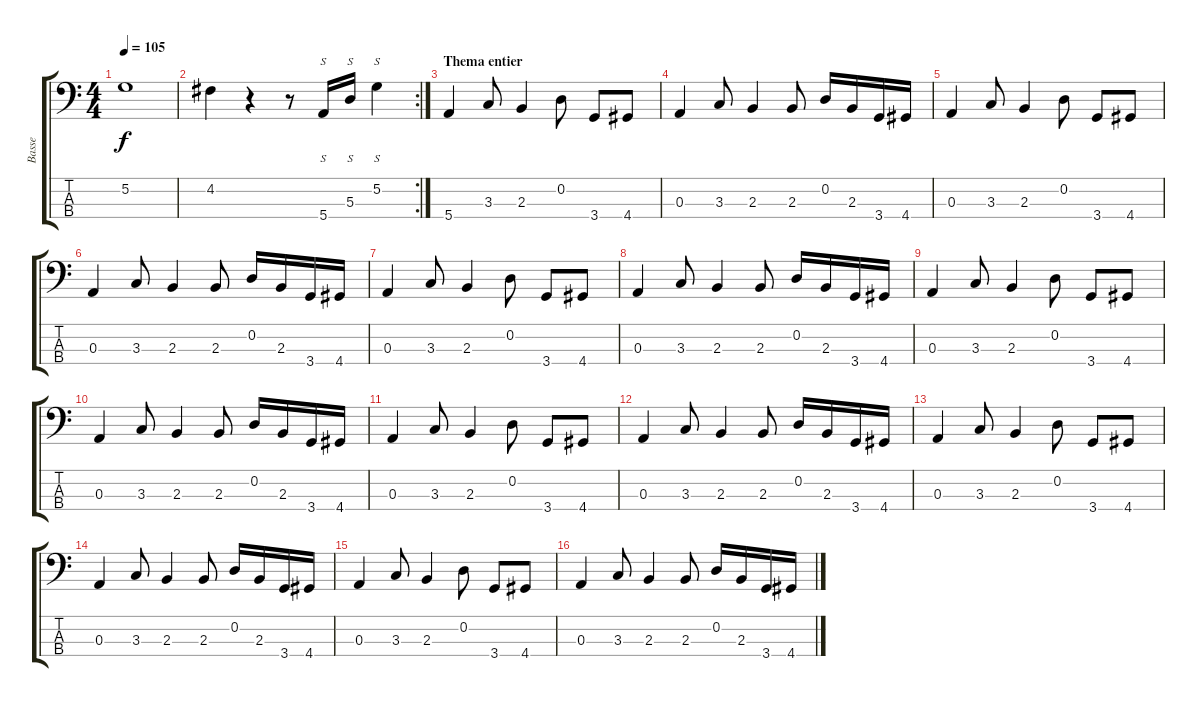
\track ("Basse" "Basse") {instrument slapbass1}
\staff {score tabs}
\tuning (G2 D2 A1 E1) {hide}
\ts (4 4)
\tempo 105
\clef f4
\ks c
5.2.1{dy f} |
\rc 2
4.2.4 r.4 r.8 5.4.16{s} 5.3.16{s} 5.2.4{s} |
\section ("" "Thema entier")
5.4.4 3.3.8 2.3.4 0.2.8 3.4.8 4.4.8 |
0.3.4 3.3.8 2.3.4 2.3.8 0.2.16 2.3.16 3.4.16 4.4.16 |
0.3.4 3.3.8 2.3.4 0.2.8 3.4.8 4.4.8 |
0.3.4 3.3.8 2.3.4 2.3.8 0.2.16 2.3.16 3.4.16 4.4.16 |
0.3.4 3.3.8 2.3.4 0.2.8 3.4.8 4.4.8 |
0.3.4 3.3.8 2.3.4 2.3.8 0.2.16 2.3.16 3.4.16 4.4.16 |
0.3.4 3.3.8 2.3.4 0.2.8 3.4.8 4.4.8 |
0.3.4 3.3.8 2.3.4 2.3.8 0.2.16 2.3.16 3.4.16 4.4.16 |
0.3.4 3.3.8 2.3.4 0.2.8 3.4.8 4.4.8 |
0.3.4 3.3.8 2.3.4 2.3.8 0.2.16 2.3.16 3.4.16 4.4.16 |
0.3.4 3.3.8 2.3.4 0.2.8 3.4.8 4.4.8 |
0.3.4 3.3.8 2.3.4 2.3.8 0.2.16 2.3.16 3.4.16 4.4.16 |
0.3.4 3.3.8 2.3.4 0.2.8 3.4.8 4.4.8 |
0.3.4 3.3.8 2.3.4 2.3.8 0.2.16 2.3.16 3.4.16 4.4.16
